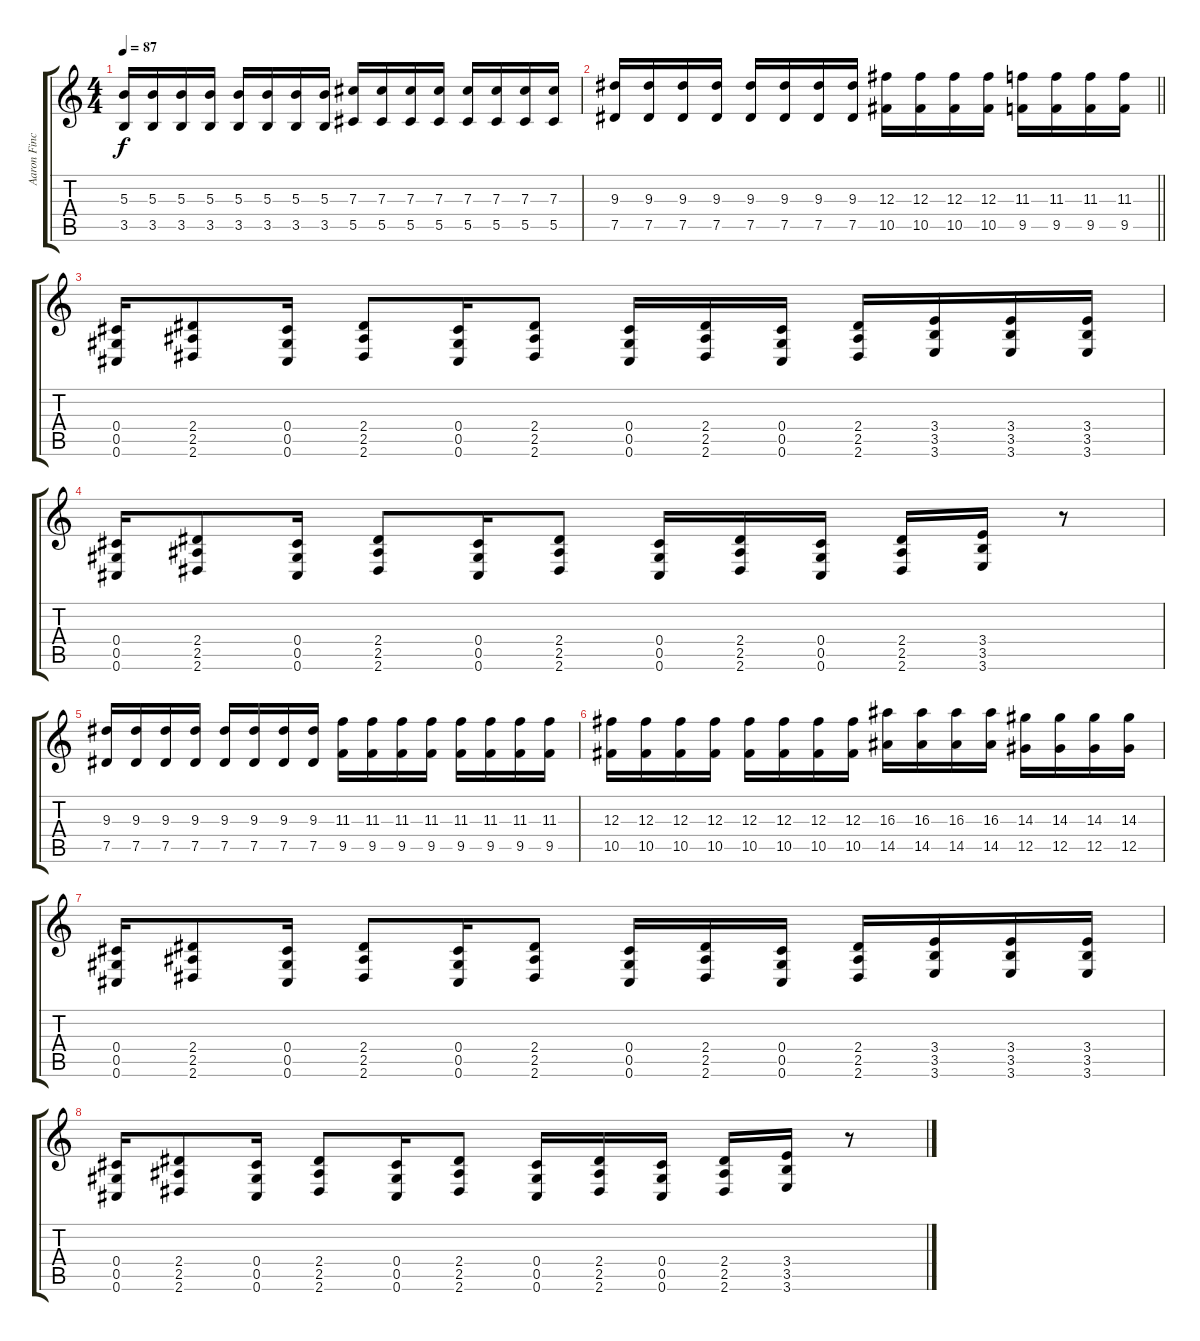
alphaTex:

\track ("Aaron Fincke Guitar" "Aaron Finc") {instrument distortionguitar}
\staff {score tabs}
\tuning (Eb4 Bb3 Gb3 Db3 Ab2 Db2) {hide}
\ts (4 4)
\tempo 87
\clef g2
\ks c
(5.3 3.5).16{dy f} (5.3 3.5).16 (5.3 3.5).16 (5.3 3.5).16 (5.3 3.5).16 (5.3 3.5).16 (5.3 3.5).16 (5.3 3.5).16 (7.3 5.5).16 (7.3 5.5).16 (7.3 5.5).16 (7.3 5.5).16 (7.3 5.5).16 (7.3 5.5).16 (7.3 5.5).16 (7.3 5.5).16 |
\barLineRight lightlight
(9.3 7.5).16 (9.3 7.5).16 (9.3 7.5).16 (9.3 7.5).16 (9.3 7.5).16 (9.3 7.5).16 (9.3 7.5).16 (9.3 7.5).16 (12.3 10.5).16 (12.3 10.5).16 (12.3 10.5).16 (12.3 10.5).16 (11.3 9.5).16 (11.3 9.5).16 (11.3 9.5).16 (11.3 9.5).16 |
(0.4 0.5 0.6).16 (2.4 2.5 2.6).8 (0.4 0.5 0.6).16 (2.4 2.5 2.6).8 (0.4 0.5 0.6).16 (2.4 2.5 2.6).8 (0.4 0.5 0.6).16 (2.4 2.5 2.6).16 (0.4 0.5 0.6).16 (2.4 2.5 2.6).16 (3.4 3.5 3.6).16 (3.4 3.5 3.6).16 (3.4 3.5 3.6).16 |
(0.4 0.5 0.6).16 (2.4 2.5 2.6).8 (0.4 0.5 0.6).16 (2.4 2.5 2.6).8 (0.4 0.5 0.6).16 (2.4 2.5 2.6).8 (0.4 0.5 0.6).16 (2.4 2.5 2.6).16 (0.4 0.5 0.6).16 (2.4 2.5 2.6).16 (3.4 3.5 3.6).16 r.8 |
(9.3 7.5).16 (9.3 7.5).16 (9.3 7.5).16 (9.3 7.5).16 (9.3 7.5).16 (9.3 7.5).16 (9.3 7.5).16 (9.3 7.5).16 (11.3 9.5).16 (11.3 9.5).16 (11.3 9.5).16 (11.3 9.5).16 (11.3 9.5).16 (11.3 9.5).16 (11.3 9.5).16 (11.3 9.5).16 |
(12.3 10.5).16 (12.3 10.5).16 (12.3 10.5).16 (12.3 10.5).16 (12.3 10.5).16 (12.3 10.5).16 (12.3 10.5).16 (12.3 10.5).16 (16.3 14.5).16 (16.3 14.5).16 (16.3 14.5).16 (16.3 14.5).16 (14.3 12.5).16 (14.3 12.5).16 (14.3 12.5).16 (14.3 12.5).16 |
(0.4 0.5 0.6).16 (2.4 2.5 2.6).8 (0.4 0.5 0.6).16 (2.4 2.5 2.6).8 (0.4 0.5 0.6).16 (2.4 2.5 2.6).8 (0.4 0.5 0.6).16 (2.4 2.5 2.6).16 (0.4 0.5 0.6).16 (2.4 2.5 2.6).16 (3.4 3.5 3.6).16 (3.4 3.5 3.6).16 (3.4 3.5 3.6).16 |
(0.4 0.5 0.6).16 (2.4 2.5 2.6).8 (0.4 0.5 0.6).16 (2.4 2.5 2.6).8 (0.4 0.5 0.6).16 (2.4 2.5 2.6).8 (0.4 0.5 0.6).16 (2.4 2.5 2.6).16 (0.4 0.5 0.6).16 (2.4 2.5 2.6).16 (3.4 3.5 3.6).16 r.8
